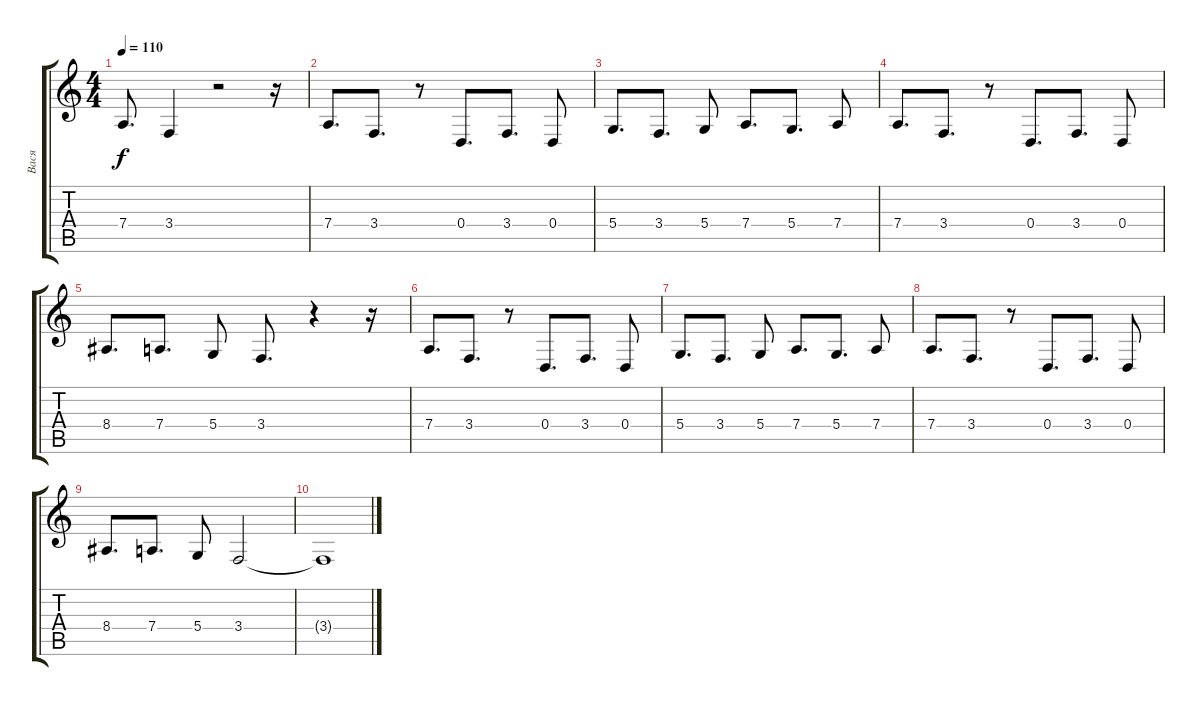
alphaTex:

\track ("Вася" "Вася") {instrument trombone}
\staff {score tabs}
\tuning (E4 B3 G3 D3 A2 E2) {hide}
\ts (4 4)
\tempo 110
\clef g2
\ks c
7.4.8{d dy f} 3.4.4 r.2 r.16 |
7.4.8{d} 3.4.8{d} r.8 0.4.8{d} 3.4.8{d} 0.4.8 |
5.4.8{d} 3.4.8{d} 5.4.8 7.4.8{d} 5.4.8{d} 7.4.8 |
7.4.8{d} 3.4.8{d} r.8 0.4.8{d} 3.4.8{d} 0.4.8 |
8.4.8{d} 7.4.8{d} 5.4.8 3.4.8{d} r.4 r.16 |
7.4.8{d} 3.4.8{d} r.8 0.4.8{d} 3.4.8{d} 0.4.8 |
5.4.8{d} 3.4.8{d} 5.4.8 7.4.8{d} 5.4.8{d} 7.4.8 |
7.4.8{d} 3.4.8{d} r.8 0.4.8{d} 3.4.8{d} 0.4.8 |
8.4.8{d} 7.4.8{d} 5.4.8 3.4.2{volume 0} |
3.4{t}.1
